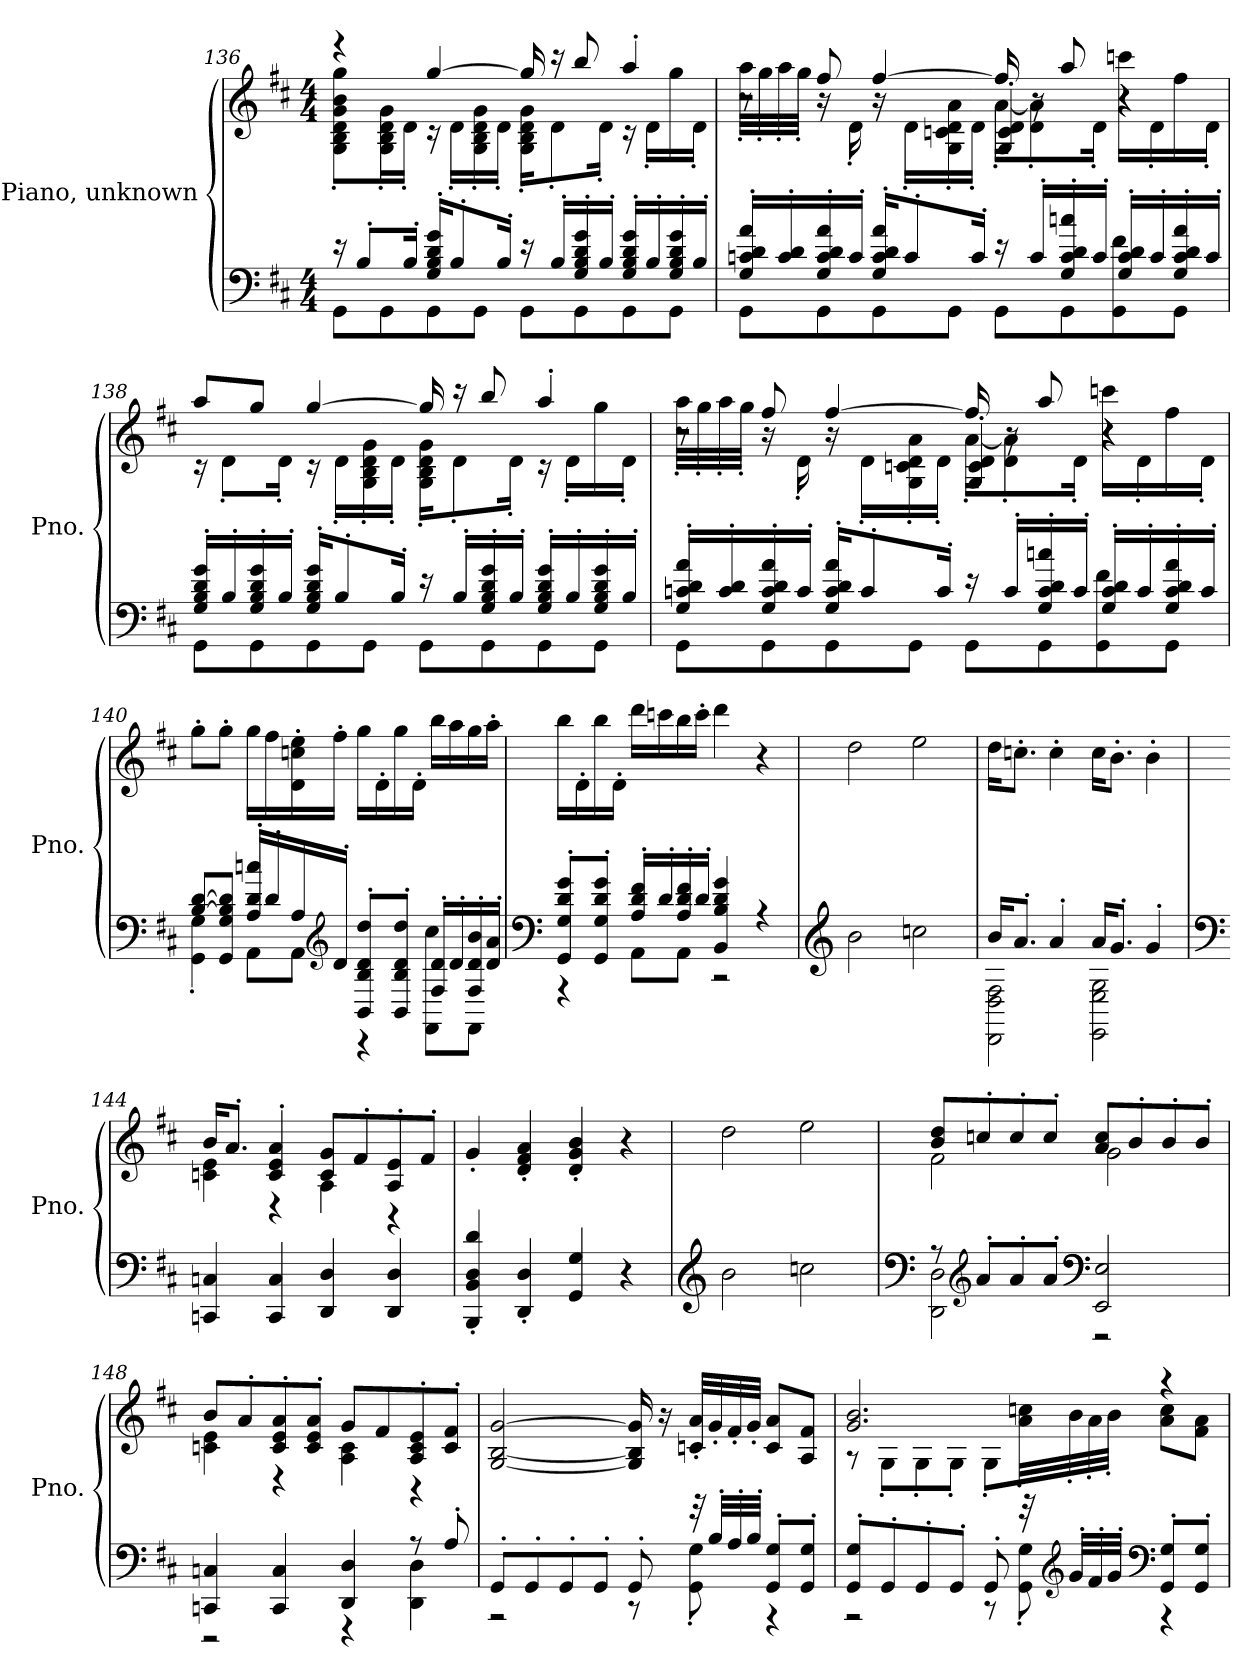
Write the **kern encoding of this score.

**kern	**kern
*part1	*part1
*staff2	*staff1
*I"Piano, unknown	*
*I'Pno.	*
*clefF4	*clefG2
*k[f#c#]	*k[f#c#]
*M4/4	*M4/4
=136	=136
*^	*^
16r	8GG\L	4r	8G\' 8B\' 8d\' 8g\' 8b\' 8gg\'L
8B'/L	.	.	.
.	8GG\	.	16G\' 16B\' 16d\' 16g\'L
16B'/Jk	.	.	16d'\JJ
16G/' 16B/' 16d/' 16g/'KL	8GG\	[4gg/	16r
8B'/	.	.	16d'\LL
.	8GG\J	.	16G\' 16B\' 16d\' 16g\'
16B'/Jk	.	.	16d'\JJ
16r	8GG\L	16gg/]	16G\' 16B\' 16d\' 16g\'KL
16B'/LL	.	16r	8d'\
16G/' 16B/' 16d/' 16g/'	8GG\	8bb/	.
16B'/JJ	.	.	16d'\Jk
16G/' 16B/' 16d/' 16g/'LL	8GG\	4aa'/	16r
16B'/	.	.	16d'\LL
16G/' 16B/' 16d/' 16g/'	8GG\J	.	16gg\
16B'/JJ	.	.	16d'\JJ
!!LO:LB:g=z
=137	=137	=137	=137
*	*	*	*^
16G/' 16cn/' 16d/' 16a/'LL	8GG\L	8r	32aa'\LLL	2r
.	.	.	32gg'\	.
16c/' 16d/'	.	.	32aa'\	.
.	.	.	32gg'\JJJ	.
16G/' 16c/' 16d/' 16a/'	8GG\	8ff#/	16r	.
16c'/JJ	.	.	16d'\	.
16G/' 16c/' 16d/' 16a/'KL	8GG\	[4ff#/	16r	.
8c'/	.	.	16d'\LL	.
.	8GG\J	.	16G\' 16cn\' 16d\' 16a\'	.
16c'/Jk	.	.	16d'\JJ	.
16r	8GG\L	16ff#/]	[16a'\KL	4G/' 4c/' 4d/'
16c'/LL	.	16r	8d\' 8a\]'	.
16G/' 16c/' 16d/' 16ccn/'	8GG\	8aa/	.	.
16c'/JJ	.	.	16d'\Jk	.
16G/' 16c/' 16d/'LL	8GG\ 8f#\	4r	16cccn\LL	4r
16c'/	.	.	16d'\	.
16G/' 16c/' 16d/' 16a/'	8GG\J	.	16ff#\	.
16c'/JJ	.	.	16d'\JJ	.
*	*	*	*v	*v
!!LO:PB:g=z
=138	=138	=138	=138
16G/' 16B/' 16d/' 16g/'LL	8GG\L	8aa/L	16r
16B'/	.	.	8d'\L
16G/' 16B/' 16d/' 16g/'	8GG\	8gg/J	.
16B'/JJ	.	.	16d'\Jk
16G/' 16B/' 16d/' 16g/'KL	8GG\	[4gg/	16r
8B'/	.	.	16d'\LL
.	8GG\J	.	16G\' 16B\' 16d\' 16g\'
16B'/Jk	.	.	16d'\JJ
16r	8GG\L	16gg/]	16G\' 16B\' 16d\' 16g\'KL
16B'/LL	.	16r	8d'\
16G/' 16B/' 16d/' 16g/'	8GG\	8bb/	.
16B'/JJ	.	.	16d'\Jk
16G/' 16B/' 16d/' 16g/'LL	8GG\	4aa'/	16r
16B'/	.	.	16d'\LL
16G/' 16B/' 16d/' 16g/'	8GG\J	.	16gg\
16B'/JJ	.	.	16d'\JJ
!!LO:LB:g=z
=139	=139	=139	=139
*	*	*	*^
16G/' 16cn/' 16d/' 16a/'LL	8GG\L	8r	32aa'\LLL	2r
.	.	.	32gg'\	.
16c/' 16d/'	.	.	32aa'\	.
.	.	.	32gg'\JJJ	.
16G/' 16c/' 16d/' 16a/'	8GG\	8ff#/	16r	.
16c'/JJ	.	.	16d'\	.
16G/' 16c/' 16d/' 16a/'KL	8GG\	[4ff#/	16r	.
8c'/	.	.	16d'\LL	.
.	8GG\J	.	16G\' 16cn\' 16d\' 16a\'	.
16c'/Jk	.	.	16d'\JJ	.
16r	8GG\L	16ff#/]	[16a'\KL	4G/' 4c/' 4d/'
16c'/LL	.	16r	8d\' 8a\]'	.
16G/' 16c/' 16d/' 16ccn/'	8GG\	8aa/	.	.
16c'/JJ	.	.	16d'\Jk	.
16G/' 16c/' 16d/'LL	8GG\ 8f#\	4r	16cccn\LL	4r
16c'/	.	.	16d'\	.
16G/' 16c/' 16d/' 16a/'	8GG\J	.	16ff#\	.
16c'/JJ	.	.	16d'\JJ	.
*	*	*v	*v	*v
!!LO:LB:g=z
=140	=140	=140
[8B/ [8d/L	4GG\' 4G\'	8gg'\L
8GG/ 8G/ 8B/] 8d/]J	.	8gg'\J
16A/' 16d/' 16ccn/'LL	8AA\L	16gg\LL
16d'/	.	16ff#\
16A/	8AA\J	16d\' 16ccn\' 16ee\'
*clefG2	*	*
16d'/JJ	.	16ff#'\JJ
8BB/' 8B/' 8d/' 8dd/'L	4r	16gg\LL
.	.	16d'\
8BB/' 8B/' 8d/' 8dd/'J	.	16gg\
.	.	16d'\JJ
16F#/' 16d/'LL	8FF#\ 8cc\L	16bb\LL
16d'/	.	16aa\
16F#/' 16d/' 16b/'	8FF#\J	16gg\
16d/' 16a/'JJ	.	16aa'\JJ
=141	=141	=141
*clefF4	*	*
8GG/' 8G/' 8d/' 8g/'L	4r	16bb\LL
.	.	16d'\
8GG/' 8G/' 8d/' 8g/'J	.	16bb\
.	.	16d'\JJ
16A/' 16d/' 16f#/'LL	8AA\L	16ddd\LL
16d'/	.	16cccn\
16A/' 16d/' 16f#/'	8AA\J	16bb\
16d'/JJ	.	16ccc'\JJ
4BB/ 4B/ 4d/ 4g/	2r	4ddd\
4r	.	4r
*v	*v	*
=142	=142
*clefG2	*
2b\	2dd\
2ccn\	2ee\
!!LO:LB:g=z
=143	=143
*^	*
16b/KL	2DD\ 2D\ 2F#\	16dd\KL
8.a'/J	.	8.ccn'\J
4a'/	.	4cc'\
16a/KL	2EE\ 2E\ 2G\	16cc\KL
8.g'/J	.	8.b'\J
4g'/	.	4b'\
*v	*v	*
=144	=144
*clefF4	*
*	*^
4CCn/ 4Cn/	16b/KL	4cn\ 4e\
.	8.a'/J	.
4CC/ 4C/	4c/' 4e/' 4a/'	4r
4DD/ 4D/	8c/ 8g/L	4A\
.	8f#'/	.
4DD/ 4D/	8A/' 8e/'	4r
.	8f#'/J	.
*	*v	*v
=145	=145
4BBB/' 4BB/' 4D/' 4d/'	4g'/
4DD/' 4D/'	4d/' 4f#/' 4a/'
4GG/ 4G/	4d/' 4g/' 4b/'
4r	4r
=146	=146
*clefG2	*
2b\	2dd\
2ccn\	2ee\
=147	=147
*clefF4	*
*^	*^
8r	2DD\ 2D\	8b/ 8dd/L	2f#\
*clefG2	*	*	*
8a'/L	.	8ccn'/	.
8a'/	.	8cc'/	.
8a'/J	.	8cc'/J	.
*clefF4	*	*	*
2EE/ 2E/	2r	8a/ 8cc/L	2g\
.	.	8b'/	.
.	.	8b'/	.
.	.	8b'/J	.
!!LO:LB:g=z	!!
=148	=148	=148	=148
4CCn/ 4Cn/	2r	8b/L	4cn\ 4e\
.	.	8a'/	.
4CC/ 4C/	.	8c/' 8e/' 8a/'	4r
.	.	8c/' 8e/' 8a/'J	.
4DD/ 4D/	4r	8g/L	4A\ 4c\
.	.	8f#/	.
8r	4DD\ 4D\	8A/' 8c/' 8e/'	4r
8A'/	.	8c/' 8f#/'J	.
*	*	*v	*v
=149	=149	=149
8GG'/L	2r	[2G/ [2B/ [2g/
8GG'/	.	.
8GG'/	.	.
8GG'/J	.	.
8GG'/	8r	16G/] 16B/] 16g/]
.	.	16r
32r	8GG\' 8G\'	32cn/' 32a/'LLL
32B'/LLL	.	32g'/
32A'/	.	32f#'/
32B'/JJJ	.	32g'/JJJ
8GG/' 8G/'L	4r	8c/ 8a/L
8GG/' 8G/'J	.	8A/ 8f#/J
=150	=150	=150
*	*	*^
8GG/' 8G/'L	2r	2.g/ 2.b/	8r
8GG'/	.	.	8G'\L
8GG'/	.	.	8G'\
8GG'/J	.	.	8G'\J
8GG'/	8r	.	8G'\L
32r	8GG\' 8G\'	.	32a\' 32ccn\'LL
*clefG2	*	*	*
32g'/LLL	.	.	32b'\
32f#'/	.	.	32a'\
32g'/JJJ	.	.	32b'\JJJ
*clefF4	*	*	*
8GG/' 8G/'L	4r	4r	8a\ 8cc\L
8GG/' 8G/'J	.	.	8f#\ 8a\J
*v	*v	*	*
*	*v	*v
=	=
*-	*-
